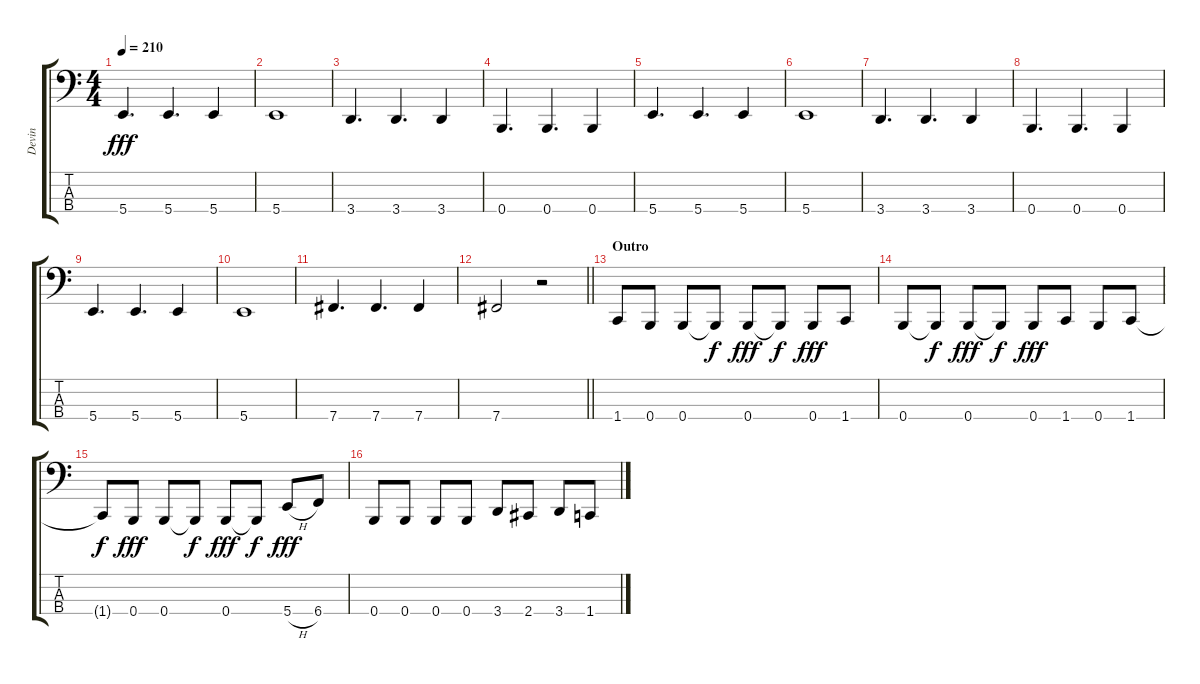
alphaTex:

\track ("Devin" "Devin") {instrument electricbassfinger}
\staff {score tabs}
\tuning (E2 B1 Gb1 B0) {hide}
\ts (4 4)
\tempo 210
\clef f4
\ks c
5.4.4{d dy fff} 5.4.4{d} 5.4.4 |
5.4.1 |
3.4.4{d} 3.4.4{d} 3.4.4 |
0.4.4{d} 0.4.4{d} 0.4.4 |
5.4.4{d} 5.4.4{d} 5.4.4 |
5.4.1 |
3.4.4{d} 3.4.4{d} 3.4.4 |
0.4.4{d} 0.4.4{d} 0.4.4 |
5.4.4{d} 5.4.4{d} 5.4.4 |
5.4.1 |
7.4.4{d} 7.4.4{d} 7.4.4 |
\barLineRight lightlight
7.4.2 r.2 |
\section ("" "Outro")
1.4.8 0.4.8 0.4.8 0.4{t}.8{dy f} 0.4.8{dy fff} 0.4{t}.8{dy f} 0.4.8{dy fff} 1.4.8 |
0.4.8 0.4{t}.8{dy f} 0.4.8{dy fff} 0.4{t}.8{dy f} 0.4.8{dy fff} 1.4.8 0.4.8 1.4.8 |
1.4{t}.8{dy f} 0.4.8{dy fff} 0.4.8 0.4{t}.8{dy f} 0.4.8{dy fff} 0.4{t}.8{dy f} 5.4{h}.8{dy fff} 6.4.8 |
0.4.8 0.4.8 0.4.8 0.4.8 3.4.8 2.4.8 3.4.8 1.4.8
